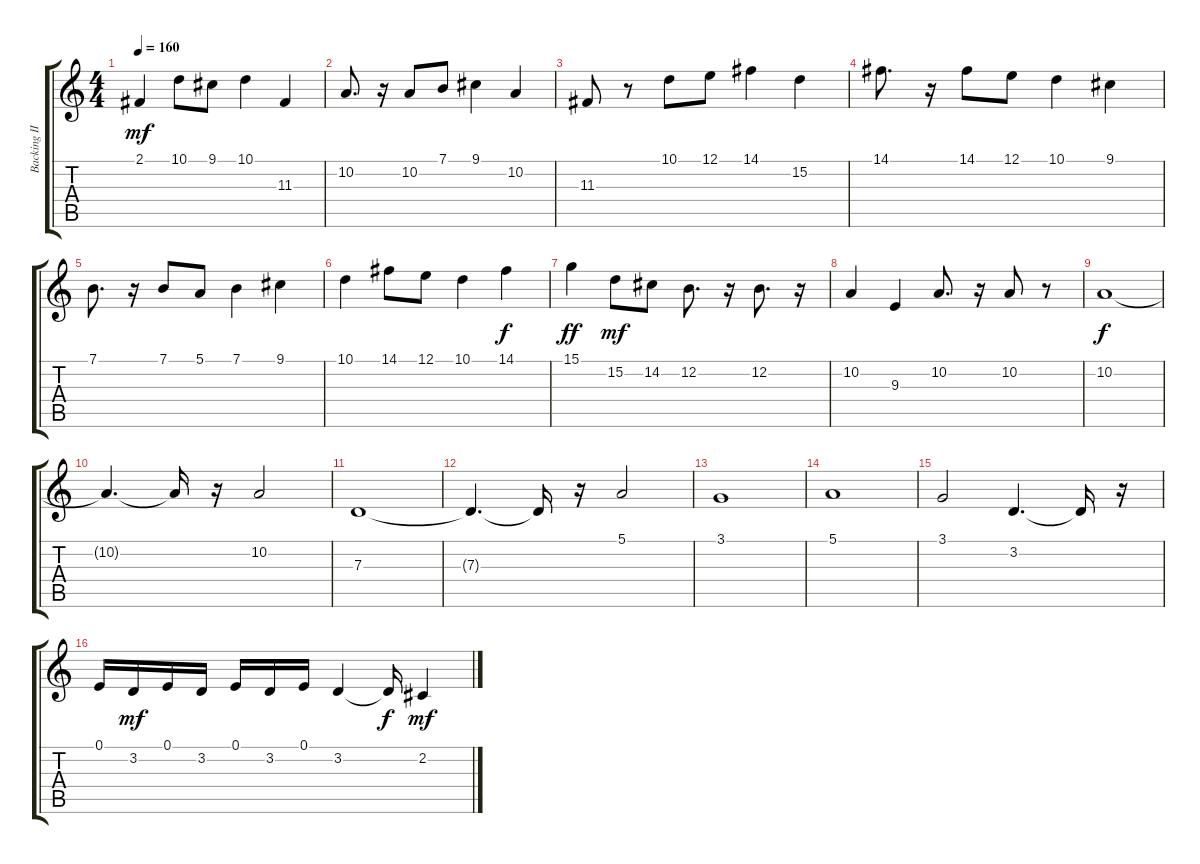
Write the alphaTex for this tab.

\track ("Backing II" "Backing II") {instrument synthstrings1}
\staff {score tabs}
\tuning (E4 B3 G3 D3 A2 E2) {hide}
\ts (4 4)
\tempo 160
\clef g2
\ks c
2.1.4{dy mf} 10.1.8 9.1.8 10.1.4 11.3.4 |
10.2.8{d} r.16 10.2.8 7.1.8 9.1.4 10.2.4 |
11.3.8 r.8 10.1.8 12.1.8 14.1.4 15.2.4 |
14.1.8{d} r.16 14.1.8 12.1.8 10.1.4 9.1.4 |
7.1.8{d} r.16 7.1.8 5.1.8 7.1.4 9.1.4 |
10.1.4 14.1.8 12.1.8 10.1.4 14.1.4{dy f} |
15.1.4{dy ff} 15.2.8{dy mf} 14.2.8 12.2.8{d} r.16 12.2.8{d} r.16 |
10.2.4 9.3.4 10.2.8{d} r.16 10.2.8 r.8 |
10.2.1{dy f} |
10.2{t}.4{d} 10.2{t}.16 r.16 10.2.2 |
7.3.1 |
7.3{t}.4{d} 7.3{t}.16 r.16 5.1.2 |
3.1.1 |
5.1.1 |
3.1.2 3.2.4{d} 3.2{t}.16 r.16 |
0.1.16 3.2.16{dy mf} 0.1.16 3.2.16 0.1.16 3.2.16 0.1.16 3.2.4 3.2{t}.16{dy f} 2.2.4{dy mf}
